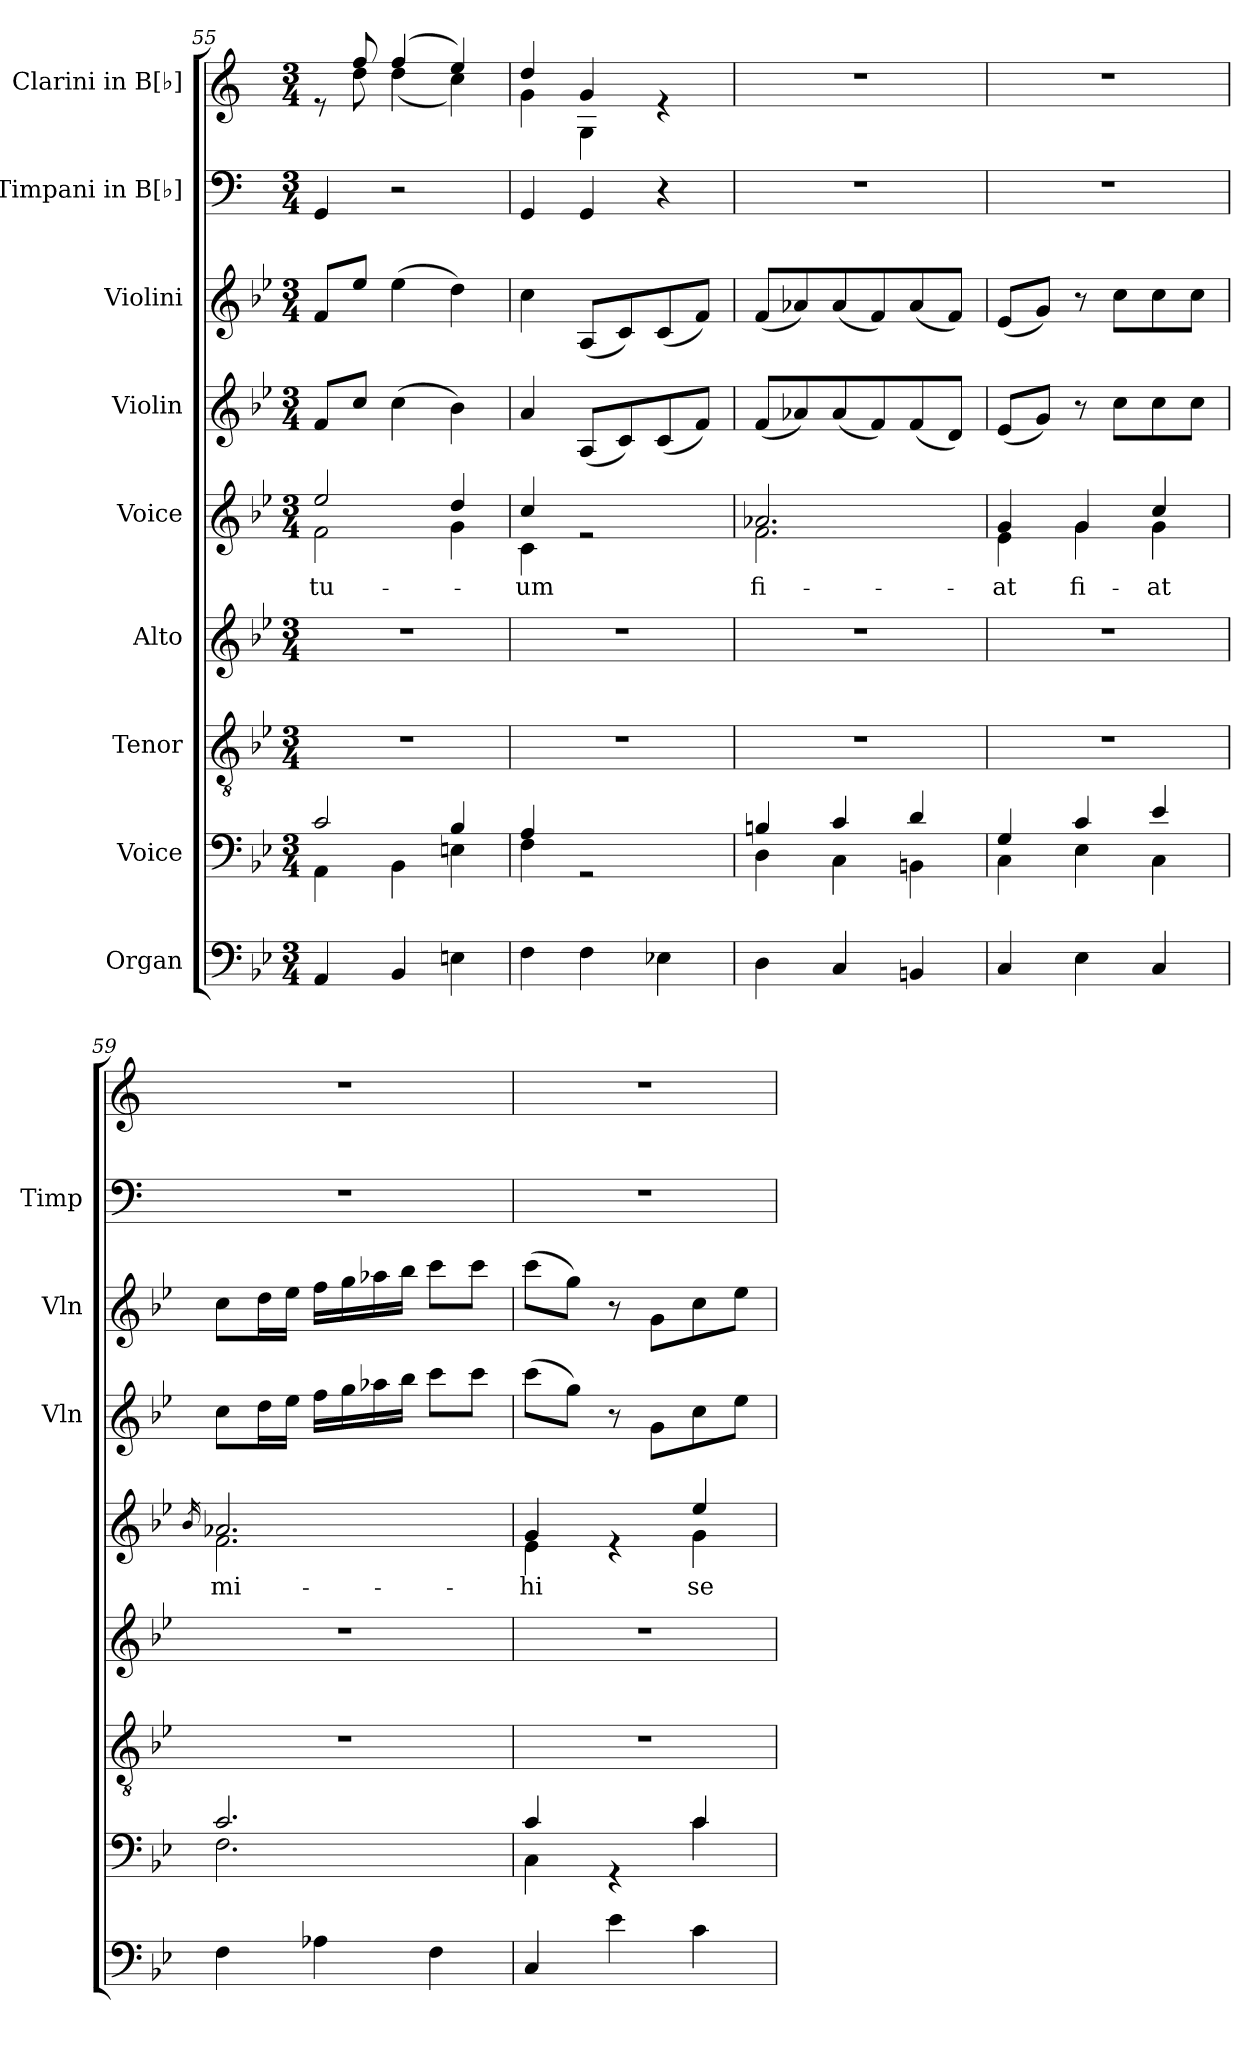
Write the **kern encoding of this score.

**kern	**kern	**kern	**kern	**kern	**text	**kern	**kern	**kern	**kern
*part9	*part8	*part7	*part6	*part5	*part5	*part4	*part3	*part2	*part1
*staff9	*staff8	*staff7	*staff6	*staff5	*staff5	*staff4	*staff3	*staff2	*staff1
*I"Organ	*I"Voice	*I"Tenor	*I"Alto	*I"Voice	*	*I"Violin	*I"Violini	*I"Timpani in B[♭]	*I"Clarini in B[♭]
*	*	*	*	*	*	*I'Vln	*I'Vln	*I'Timp	*
!!LO:LB:g=z
*clefF4	*clefF4	*clefGv2	*clefG2	*clefG2	*	*clefG2	*clefG2	*clefF4	*clefG2
*	*	*	*	*	*	*	*	*ITrd1c2	*ITrd1c2
*k[b-e-]	*k[b-e-]	*k[b-e-]	*k[b-e-]	*k[b-e-]	*	*k[b-e-]	*k[b-e-]	*k[b-e-]	*k[b-e-]
*M3/4	*M3/4	*M3/4	*M3/4	*M3/4	*	*M3/4	*M3/4	*M3/4	*M3/4
=55	=55	=55	=55	=55	=55	=55	=55	=55	=55
*	*^	*	*	*	*	*	*	*	*
!	!	!	!	!	!	!LO:LY:b	!	!	!	!
*	*	*	*	*	*^	*	*	*	*	*^
4AA/	2c/	4AA\	2.r	2.r	2ee-/	2f\	tu-	8f/L	8f/L	4FF/	8re	8ryy
.	.	.	.	.	.	.	.	8cc/J	8ee-/J	.	8ee-/	8cc\
4BB-/	.	4BB-\	.	.	.	.	.	(4cc\	(4ee-\	2r	(4ee-/	(4cc\
4En\	4B-/	4En\	.	.	4dd/	4g\	.	4b-\)	4dd\)	.	4dd/)	4b-\)
=56	=56	=56	=56	=56	=56	=56	=56	=56	=56	=56	=56	=56
!	!	!	!	!	!	!	!LO:LY:b	!	!	!	!	!
4F\	4A/	4F\	2.r	2.r	4cc/	4c\	-um	4a/	4cc\	4FF/	4cc/	4f\
4F\	2rGG	2ryy	.	.	2re	2ryy	.	(8A/L	(8A/L	4FF/	4f/	4F\
.	.	.	.	.	.	.	.	8c/)	8c/)	.	.	.
4E-X\	.	.	.	.	.	.	.	(8c/	(8c/	4r	4re	4ryy
.	.	.	.	.	.	.	.	8f/J)	8f/J)	.	.	.
*	*	*	*	*	*	*	*	*	*	*	*v	*v
=57	=57	=57	=57	=57	=57	=57	=57	=57	=57	=57	=57
!	!	!	!	!	!	!	!LO:LY:b	!	!	!	!
4D\	4Bn/	4D\	2.r	2.r	2.a-X/	2.f\	fi-	(8f/L	(8f/L	2.r	2.r
.	.	.	.	.	.	.	.	8a-X/)	8a-X/)	.	.
4C/	4c/	4C\	.	.	.	.	.	(8a-/	(8a-/	.	.
.	.	.	.	.	.	.	.	8f/)	8f/)	.	.
4BBn/	4d/	4BBn\	.	.	.	.	.	(8f/	(8a-/	.	.
.	.	.	.	.	.	.	.	8d/J)	8f/J)	.	.
=58	=58	=58	=58	=58	=58	=58	=58	=58	=58	=58	=58
!	!	!	!	!	!	!	!LO:LY:b	!	!	!	!
4C/	4G/	4C\	2.r	2.r	4g/	4e-\	-at	(8e-/L	(8e-/L	2.r	2.r
.	.	.	.	.	.	.	.	8g/J)	8g/J)	.	.
!	!	!	!	!	!	!	!LO:LY:b	!	!	!	!
4E-\	4c/	4E-\	.	.	4g/	4g\	fi-	8r	8r	.	.
.	.	.	.	.	.	.	.	8cc\L	8cc\L	.	.
!	!	!	!	!	!	!	!LO:LY:b	!	!	!	!
4C/	4e-/	4C\	.	.	4cc/	4g\	-at	8cc\	8cc\	.	.
.	.	.	.	.	.	.	.	8cc\J	8cc\J	.	.
=59	=59	=59	=59	=59	=59	=59	=59	=59	=59	=59	=59
.	.	.	.	.	16qb-/	.	.	.	.	.	.
!	!	!	!	!	!	!	!LO:LY:b	!	!	!	!
4F\	2.c/	2.F\	2.r	2.r	2.a-X/	2.f\	mi-	8cc\L	8cc\L	2.r	2.r
.	.	.	.	.	.	.	.	16dd\L	16dd\L	.	.
.	.	.	.	.	.	.	.	16ee-\JJ	16ee-\JJ	.	.
4A-X\	.	.	.	.	.	.	.	16ff\LL	16ff\LL	.	.
.	.	.	.	.	.	.	.	16gg\	16gg\	.	.
.	.	.	.	.	.	.	.	16aa-X\	16aa-X\	.	.
.	.	.	.	.	.	.	.	16bb-\JJ	16bb-\JJ	.	.
4F\	.	.	.	.	.	.	.	8ccc\L	8ccc\L	.	.
.	.	.	.	.	.	.	.	8ccc\J	8ccc\J	.	.
=60	=60	=60	=60	=60	=60	=60	=60	=60	=60	=60	=60
!	!	!	!	!	!	!	!LO:LY:b	!	!	!	!
4C/	4c/	4C\	2.r	2.r	4g/	4e-\	-hi	(8ccc\L	(8ccc\L	2.r	2.r
.	.	.	.	.	.	.	.	8gg\J)	8gg\J)	.	.
4e-\	4rGG	4ryy	.	.	4re	4ryy	.	8r	8r	.	.
.	.	.	.	.	.	.	.	8g\L	8g\L	.	.
!	!	!	!	!	!	!	!LO:LY:b	!	!	!	!
4c\	4c/	4c\	.	.	4ee-/	4g\	se-	8cc\	8cc\	.	.
.	.	.	.	.	.	.	.	8ee-\J	8ee-\J	.	.
*	*v	*v	*	*	*v	*v	*	*	*	*	*
=	=	=	=	=	=	=	=	=	=
*-	*-	*-	*-	*-	*-	*-	*-	*-	*-
